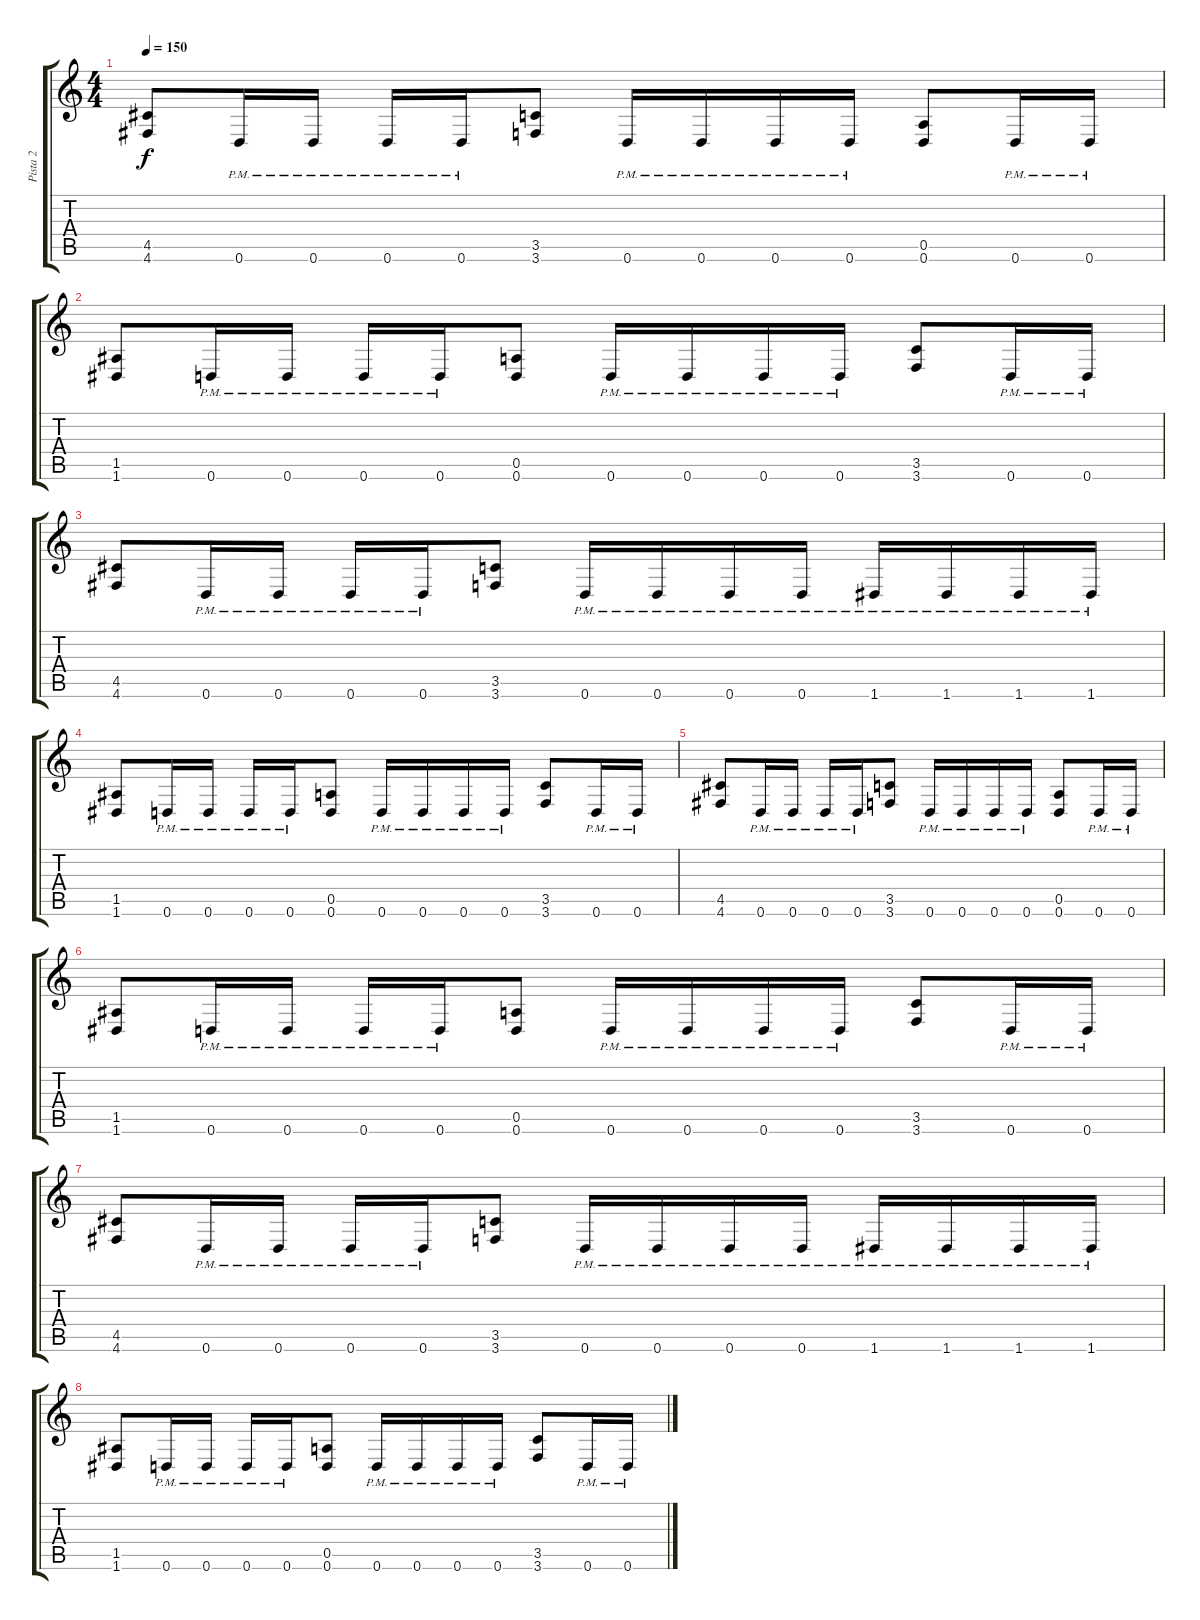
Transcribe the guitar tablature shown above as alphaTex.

\track ("Pista 2" "Pista 2") {instrument distortionguitar}
\staff {score tabs}
\tuning (E4 B3 G3 D3 A2 D2) {hide}
\ts (4 4)
\tempo 150
\clef g2
\ks c
(4.5 4.6).8{dy f} 0.6{pm}.16 0.6{pm}.16 0.6{pm}.16 0.6{pm}.16 (3.5 3.6).8 0.6{pm}.16 0.6{pm}.16 0.6{pm}.16 0.6{pm}.16 (0.5 0.6).8 0.6{pm}.16 0.6{pm}.16 |
(1.5 1.6).8 0.6{pm}.16 0.6{pm}.16 0.6{pm}.16 0.6{pm}.16 (0.5 0.6).8 0.6{pm}.16 0.6{pm}.16 0.6{pm}.16 0.6{pm}.16 (3.5 3.6).8 0.6{pm}.16 0.6{pm}.16 |
(4.5 4.6).8 0.6{pm}.16 0.6{pm}.16 0.6{pm}.16 0.6{pm}.16 (3.5 3.6).8 0.6{pm}.16 0.6{pm}.16 0.6{pm}.16 0.6{pm}.16 1.6{pm}.16 1.6{pm}.16 1.6{pm}.16 1.6{pm}.16 |
(1.5 1.6).8 0.6{pm}.16 0.6{pm}.16 0.6{pm}.16 0.6{pm}.16 (0.5 0.6).8 0.6{pm}.16 0.6{pm}.16 0.6{pm}.16 0.6{pm}.16 (3.5 3.6).8 0.6{pm}.16 0.6{pm}.16 |
(4.5 4.6).8 0.6{pm}.16 0.6{pm}.16 0.6{pm}.16 0.6{pm}.16 (3.5 3.6).8 0.6{pm}.16 0.6{pm}.16 0.6{pm}.16 0.6{pm}.16 (0.5 0.6).8 0.6{pm}.16 0.6{pm}.16 |
(1.5 1.6).8 0.6{pm}.16 0.6{pm}.16 0.6{pm}.16 0.6{pm}.16 (0.5 0.6).8 0.6{pm}.16 0.6{pm}.16 0.6{pm}.16 0.6{pm}.16 (3.5 3.6).8 0.6{pm}.16 0.6{pm}.16 |
(4.5 4.6).8 0.6{pm}.16 0.6{pm}.16 0.6{pm}.16 0.6{pm}.16 (3.5 3.6).8 0.6{pm}.16 0.6{pm}.16 0.6{pm}.16 0.6{pm}.16 1.6{pm}.16 1.6{pm}.16 1.6{pm}.16 1.6{pm}.16 |
(1.5 1.6).8 0.6{pm}.16 0.6{pm}.16 0.6{pm}.16 0.6{pm}.16 (0.5 0.6).8 0.6{pm}.16 0.6{pm}.16 0.6{pm}.16 0.6{pm}.16 (3.5 3.6).8 0.6{pm}.16 0.6{pm}.16
